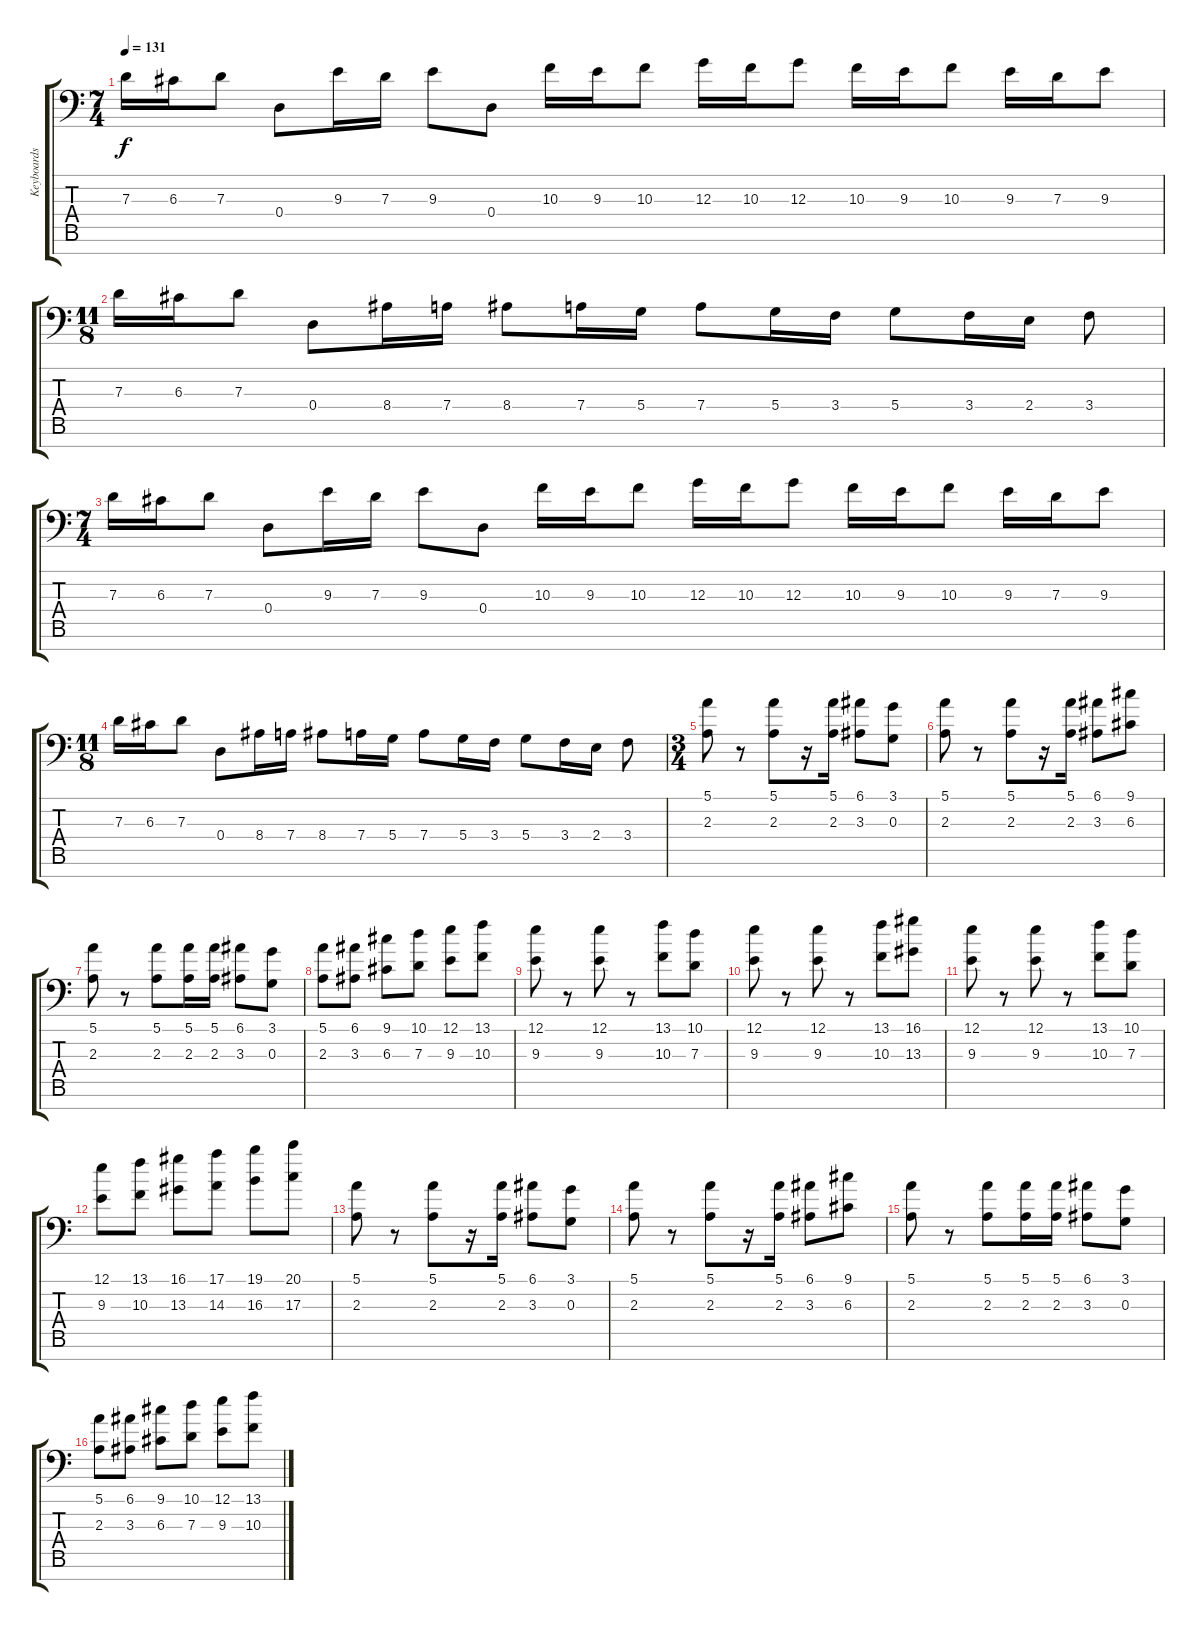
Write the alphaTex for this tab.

\track ("Keyboards 2" "Keyboards ") {instrument stringensemble1}
\staff {score tabs}
\tuning (E4 B3 G3 D3 A2 E2 A1) {hide}
\ts (7 4)
\tempo 131
\clef f4
\ks c
7.3.16{dy f instrument stringensemble1} 6.3.16 7.3.8 0.4.8 9.3.16 7.3.16 9.3.8 0.4.8 10.3.16 9.3.16 10.3.8 12.3.16 10.3.16 12.3.8 10.3.16 9.3.16 10.3.8 9.3.16 7.3.16 9.3.8 |
\ts (11 8)
7.3.16 6.3.16 7.3.8 0.4.8 8.4.16 7.4.16 8.4.8 7.4.16 5.4.16 7.4.8 5.4.16 3.4.16 5.4.8 3.4.16 2.4.16 3.4.8 |
\ts (7 4)
7.3.16 6.3.16 7.3.8 0.4.8 9.3.16 7.3.16 9.3.8 0.4.8 10.3.16 9.3.16 10.3.8 12.3.16 10.3.16 12.3.8 10.3.16 9.3.16 10.3.8 9.3.16 7.3.16 9.3.8 |
\ts (11 8)
7.3.16 6.3.16 7.3.8 0.4.8 8.4.16 7.4.16 8.4.8 7.4.16 5.4.16 7.4.8 5.4.16 3.4.16 5.4.8 3.4.16 2.4.16 3.4.8 |
\ts (3 4)
(5.1 2.3).8{volume 9 balance 8} r.8 (5.1 2.3).8 r.16 (5.1 2.3).16 (6.1 3.3).8 (3.1 0.3).8 |
(5.1 2.3).8 r.8 (5.1 2.3).8 r.16 (5.1 2.3).16 (6.1 3.3).8 (9.1 6.3).8 |
(5.1 2.3).8 r.8 (5.1 2.3).8 (5.1 2.3).16 (5.1 2.3).16 (6.1 3.3).8 (3.1 0.3).8 |
(5.1 2.3).8 (6.1 3.3).8 (9.1 6.3).8 (10.1 7.3).8 (12.1 9.3).8 (13.1 10.3).8 |
(12.1 9.3).8 r.8 (12.1 9.3).8 r.8 (13.1 10.3).8 (10.1 7.3).8 |
(12.1 9.3).8 r.8 (12.1 9.3).8 r.8 (13.1 10.3).8 (16.1 13.3).8 |
(12.1 9.3).8 r.8 (12.1 9.3).8 r.8 (13.1 10.3).8 (10.1 7.3).8 |
(12.1 9.3).8 (13.1 10.3).8 (16.1 13.3).8 (17.1 14.3).8 (19.1 16.3).8 (20.1 17.3).8 |
(5.1 2.3).8 r.8 (5.1 2.3).8 r.16 (5.1 2.3).16 (6.1 3.3).8 (3.1 0.3).8 |
(5.1 2.3).8 r.8 (5.1 2.3).8 r.16 (5.1 2.3).16 (6.1 3.3).8 (9.1 6.3).8 |
(5.1 2.3).8 r.8 (5.1 2.3).8 (5.1 2.3).16 (5.1 2.3).16 (6.1 3.3).8 (3.1 0.3).8 |
(5.1 2.3).8 (6.1 3.3).8 (9.1 6.3).8 (10.1 7.3).8 (12.1 9.3).8 (13.1 10.3).8
